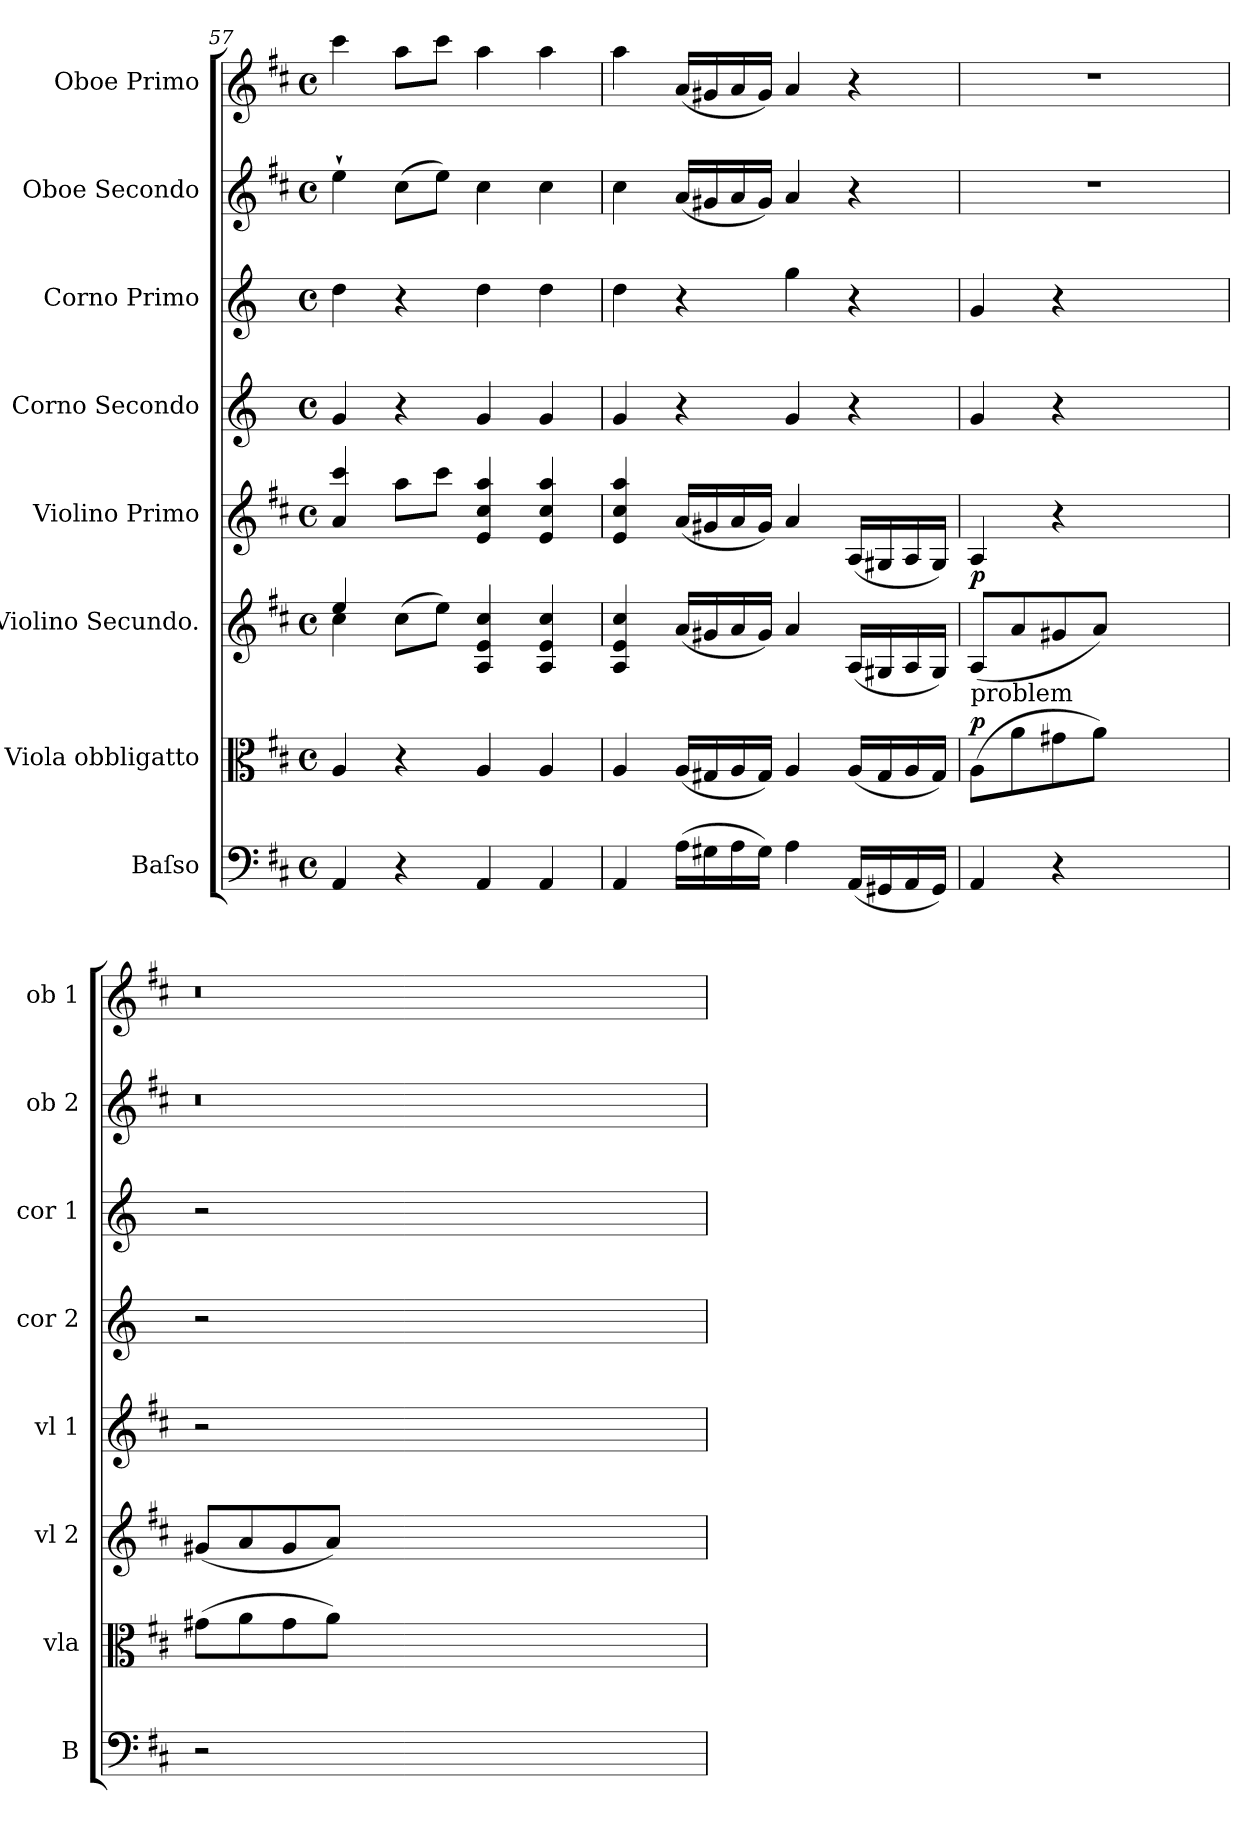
**kern	**kern	**dynam	**kern	**dynam	**kern	**kern	**kern	**kern	**kern
*part8	*part7	*part7	*part6	*part6	*part5	*part4	*part3	*part2	*part1
*staff8	*staff7	*staff7	*staff6	*staff6	*staff5	*staff4	*staff3	*staff2	*staff1
*I"Baſso	*I"Viola obbligatto	*	*I"Violino Secundo.	*	*I"Violino Primo	*I"Corno Secondo	*I"Corno Primo	*I"Oboe Secondo	*I"Oboe Primo
*I'B	*I'vla	*	*I'vl 2	*	*I'vl 1	*I'cor 2	*I'cor 1	*I'ob 2	*I'ob 1
*clefF4	*clefC3	*	*clefG2	*	*clefG2	*clefG2	*clefG2	*clefG2	*clefG2
*	*	*	*	*	*	*ITrd6c10	*ITrd6c10	*	*
*k[f#c#]	*k[f#c#]	*	*k[f#c#]	*	*k[f#c#]	*k[f#c#]	*k[f#c#]	*k[f#c#]	*k[f#c#]
*M4/4	*M4/4	*	*M4/4	*	*M4/4	*M4/4	*M4/4	*M4/4	*M4/4
*met(c)	*met(c)	*	*met(c)	*	*met(c)	*met(c)	*met(c)	*met(c)	*met(c)
=57	=57	=57	=57	=57	=57	=57	=57	=57	=57
*	*	*	*^	*	*	*	*	*	*
4AA/	4A/	.	4ee/	4cc#\	.	4a/ 4ccc#/	4A/	4e\	4ee`\	4ccc#\
4r	4r	.	(8cc#\L	4ryy	.	8aa\L	4r	4r	(8cc#\L	8aa\L
.	.	.	8ee\J)	.	.	8ccc#\J	.	.	8ee\J)	8ccc#\J
4AA/	4A/	.	4A/ 4e/ 4cc#/	2ryy	.	4e/ 4cc#/ 4aa/	4A/	4e\	4cc#\	4aa\
4AA/	4A/	.	4A/ 4e/ 4cc#/	.	.	4e/ 4cc#/ 4aa/	4A/	4e\	4cc#\	4aa\
*	*	*	*v	*v	*	*	*	*	*	*
=58	=58	=58	=58	=58	=58	=58	=58	=58	=58
4AA/	4A/	.	4A/ 4e/ 4cc#/	.	4e/ 4cc#/ 4aa/	4A/	4e\	4cc#\	4aa\
(16A\LL	(16A/LL	.	(16a/LL	.	(16a/LL	4r	4r	(16a/LL	(16a/LL
16G#X\	16G#X/	.	16g#X/	.	16g#X/	.	.	16g#X/	16g#X/
16A\	16A/	.	16a/	.	16a/	.	.	16a/	16a/
16G#\JJ)	16G#/JJ)	.	16g#/JJ)	.	16g#/JJ)	.	.	16g#/JJ)	16g#/JJ)
4A\	4A/	.	4a/	.	4a/	4A/	4a\	4a/	4a/
(16AA/LL	(16A/LL	.	(>16A/LL	.	(16A/LL	4r	4r	4r	4r
16GG#X/	16G#/	.	16G#X/	.	16G#X/	.	.	.	.
16AA/	16A/	.	16A/	.	16A/	.	.	.	.
16GG#/JJ)	16G#/JJ)	.	16G#/JJ)	.	16G#/JJ)	.	.	.	.
=59	=59	=59	=59	=59	=59	=59	=59	=59	=59
!	!LO:TX:a:t=problem	!	!	!	!	!	!	!	!
!	!	!LO:DY:a	!	!LO:DY:a	!	!	!	!	!
4AA/	(8A/L	p	(8A/L	p	4A/	4A/	4A/	1r	1r
.	8a\	.	8a/	.	.	.	.	.	.
4r	8g#X\	.	8g#X/	.	4r	4r	4r	.	.
.	8a\J)	.	8a/J)	.	.	.	.	.	.
2ryy	2ryy	.	2ryy	.	2ryy	2ryy	2ryy	.	.
=	=	=	=	=	=	=	=	=	=
2r	(8g#X\L	.	(8g#X/L	.	2r	2r	2r	0.r	0.r
.	8a\	.	8a/	.	.	.	.	.	.
.	8g#\	.	8g#/	.	.	.	.	.	.
.	8a\J)	.	8a/J)	.	.	.	.	.	.
0ryy	0ryy	.	0ryy	.	0ryy	0ryy	0ryy	.	.
2ryy	2ryy	.	2ryy	.	2ryy	2ryy	2ryy	.	.
=	=	=	=	=	=	=	=	=	=
*-	*-	*-	*-	*-	*-	*-	*-	*-	*-
